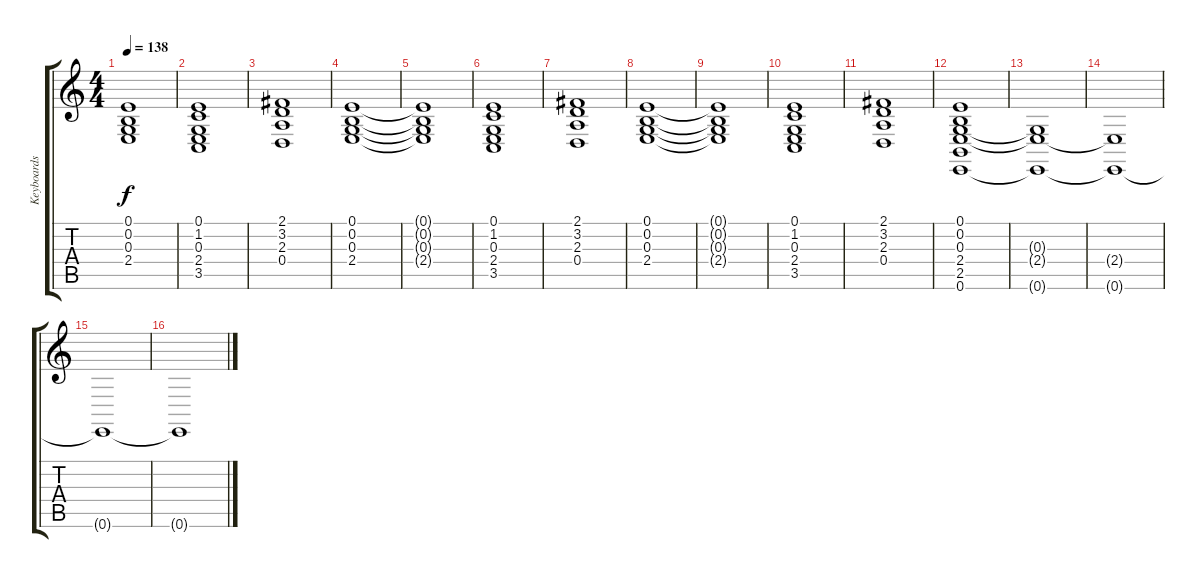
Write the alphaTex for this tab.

\track ("Keyboards" "Keyboards") {instrument stringensemble1}
\staff {score tabs}
\tuning (E4 B3 G3 D3 A2 E2) {hide}
\ts (4 4)
\tempo 138
\clef g2
\ks c
(0.1{t} 0.2{t} 0.3{t} 2.4{t}).1{dy f} |
(0.1 1.2 0.3 2.4 3.5).1 |
(2.1 3.2 2.3 0.4).1 |
(0.1 0.2 0.3 2.4).1{volume 9} |
(0.1{t} 0.2{t} 0.3{t} 2.4{t}).1 |
(0.1 1.2 0.3 2.4 3.5).1 |
(2.1 3.2 2.3 0.4).1 |
(0.1 0.2 0.3 2.4).1{volume 9} |
(0.1{t} 0.2{t} 0.3{t} 2.4{t}).1 |
(0.1 1.2 0.3 2.4 3.5).1 |
(2.1 3.2 2.3 0.4).1 |
(0.1 0.2 0.3 2.4 2.5 0.6).1{volume 9} |
(0.3{t} 2.4{t} 0.6{t}).1{volume 0} |
(2.4{t} 0.6{t}).1 |
0.6{t}.1 |
0.6{t}.1
